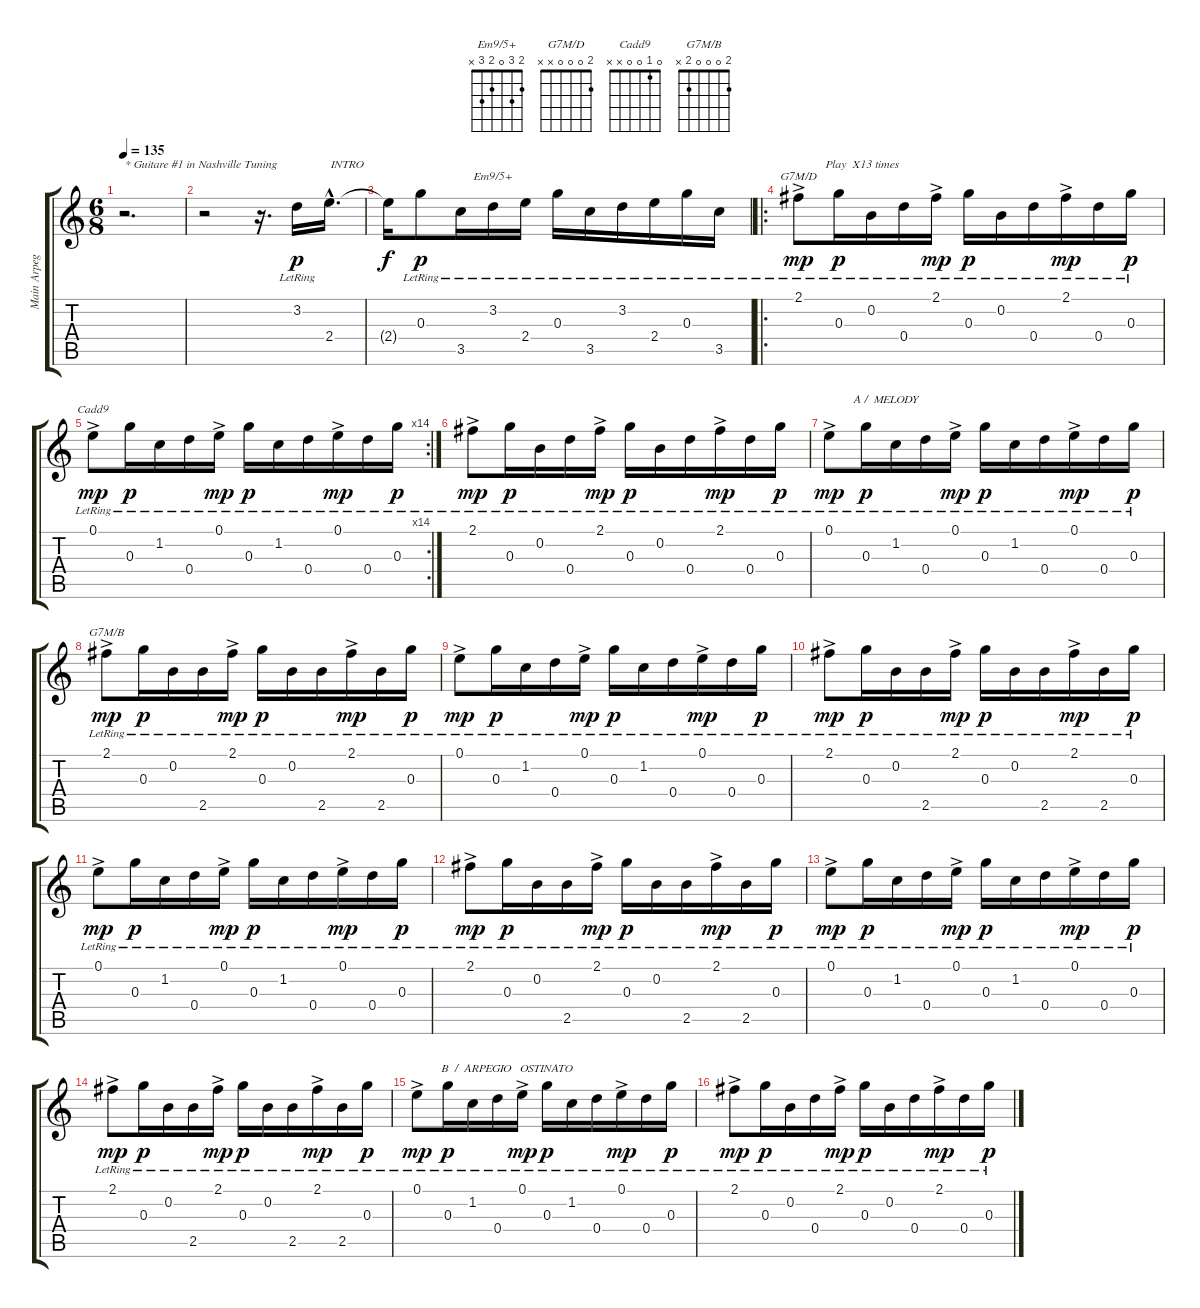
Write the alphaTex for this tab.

\track ("Main Arpegio" "Main Arpeg") {instrument acousticguitarnylon}
\staff {score tabs}
\tuning (E4 B3 G4 D4 A3 E3) {hide}
\chord ("Em9/5+" 2 3 0 2 3 x)
\chord ("G7M/D" 2 0 0 0 x x)
\chord ("Cadd9" 0 1 0 0 x x)
\chord ("G7M/B" 2 0 0 0 2 x)
\ts (6 8)
\tempo 135
\clef g2
\ks c
r.2{d txt "* Guitare #1 in Nashville Tuning                  " dy p instrument acousticguitarnylon} |
r.2{txt "                                          INTRO   "} r.16{d} 3.2{lr}.16 2.4{hac}.16{d} |
2.4{t}.16{dy f} 0.3{lr}.8{dy p} 3.5{lr}.16 3.2{lr}.16{ch "Em9/5+"} 2.4{lr}.16 0.3{lr}.16 3.5{lr}.16 3.2{lr}.16 2.4{lr}.16 0.3{lr}.16 3.5{lr}.16 |
\ro
2.1{ac lr}.8{ch "G7M/D" txt "         Play  X13 times" dy mp} 0.3{lr}.16{dy p} 0.2{lr}.16 0.4{lr}.16 2.1{ac lr}.16{dy mp} 0.3{lr}.16{dy p} 0.2{lr}.16 0.4{lr}.16 2.1{ac lr}.16{dy mp} 0.4{lr}.16 0.3{lr}.16{dy p} |
\rc 14
0.1{ac lr}.8{ch "Cadd9" dy mp} 0.3{lr}.16{dy p} 1.2{lr}.16 0.4{lr}.16 0.1{ac lr}.16{dy mp} 0.3{lr}.16{dy p} 1.2{lr}.16 0.4{lr}.16 0.1{ac lr}.16{dy mp} 0.4{lr}.16 0.3{lr}.16{dy p} |
2.1{ac lr}.8{dy mp} 0.3{lr}.16{dy p} 0.2{lr}.16 0.4{lr}.16 2.1{ac lr}.16{dy mp} 0.3{lr}.16{dy p} 0.2{lr}.16 0.4{lr}.16 2.1{ac lr}.16{dy mp} 0.4{lr}.16 0.3{lr}.16{dy p} |
0.1{ac lr}.8{txt "        A /  MELODY" dy mp} 0.3{lr}.16{dy p} 1.2{lr}.16 0.4{lr}.16 0.1{ac lr}.16{dy mp} 0.3{lr}.16{dy p} 1.2{lr}.16 0.4{lr}.16 0.1{ac lr}.16{dy mp} 0.4{lr}.16 0.3{lr}.16{dy p} |
2.1{ac lr}.8{ch "G7M/B" dy mp} 0.3{lr}.16{dy p} 0.2{lr}.16 2.5{lr}.16 2.1{ac lr}.16{dy mp} 0.3{lr}.16{dy p} 0.2{lr}.16 2.5{lr}.16 2.1{ac lr}.16{dy mp} 2.5{lr}.16 0.3{lr}.16{dy p} |
0.1{ac lr}.8{dy mp} 0.3{lr}.16{dy p} 1.2{lr}.16 0.4{lr}.16 0.1{ac lr}.16{dy mp} 0.3{lr}.16{dy p} 1.2{lr}.16 0.4{lr}.16 0.1{ac lr}.16{dy mp} 0.4{lr}.16 0.3{lr}.16{dy p} |
2.1{ac lr}.8{dy mp} 0.3{lr}.16{dy p} 0.2{lr}.16 2.5{lr}.16 2.1{ac lr}.16{dy mp} 0.3{lr}.16{dy p} 0.2{lr}.16 2.5{lr}.16 2.1{ac lr}.16{dy mp} 2.5{lr}.16 0.3{lr}.16{dy p} |
0.1{ac lr}.8{dy mp} 0.3{lr}.16{dy p} 1.2{lr}.16 0.4{lr}.16 0.1{ac lr}.16{dy mp} 0.3{lr}.16{dy p} 1.2{lr}.16 0.4{lr}.16 0.1{ac lr}.16{dy mp} 0.4{lr}.16 0.3{lr}.16{dy p} |
2.1{ac lr}.8{dy mp} 0.3{lr}.16{dy p} 0.2{lr}.16 2.5{lr}.16 2.1{ac lr}.16{dy mp} 0.3{lr}.16{dy p} 0.2{lr}.16 2.5{lr}.16 2.1{ac lr}.16{dy mp} 2.5{lr}.16 0.3{lr}.16{dy p} |
0.1{ac lr}.8{dy mp} 0.3{lr}.16{dy p} 1.2{lr}.16 0.4{lr}.16 0.1{ac lr}.16{dy mp} 0.3{lr}.16{dy p} 1.2{lr}.16 0.4{lr}.16 0.1{ac lr}.16{dy mp} 0.4{lr}.16 0.3{lr}.16{dy p} |
2.1{ac lr}.8{dy mp} 0.3{lr}.16{dy p} 0.2{lr}.16 2.5{lr}.16 2.1{ac lr}.16{dy mp} 0.3{lr}.16{dy p} 0.2{lr}.16 2.5{lr}.16 2.1{ac lr}.16{dy mp} 2.5{lr}.16 0.3{lr}.16{dy p} |
0.1{ac lr}.8{txt "        B  /  ARPEGIO   OSTINATO" dy mp} 0.3{lr}.16{dy p} 1.2{lr}.16 0.4{lr}.16 0.1{ac lr}.16{dy mp} 0.3{lr}.16{dy p} 1.2{lr}.16 0.4{lr}.16 0.1{ac lr}.16{dy mp} 0.4{lr}.16 0.3{lr}.16{dy p} |
2.1{ac lr}.8{dy mp} 0.3{lr}.16{dy p} 0.2{lr}.16 0.4{lr}.16 2.1{ac lr}.16{dy mp} 0.3{lr}.16{dy p} 0.2{lr}.16 0.4{lr}.16 2.1{ac lr}.16{dy mp} 0.4{lr}.16 0.3{lr}.16{dy p}
